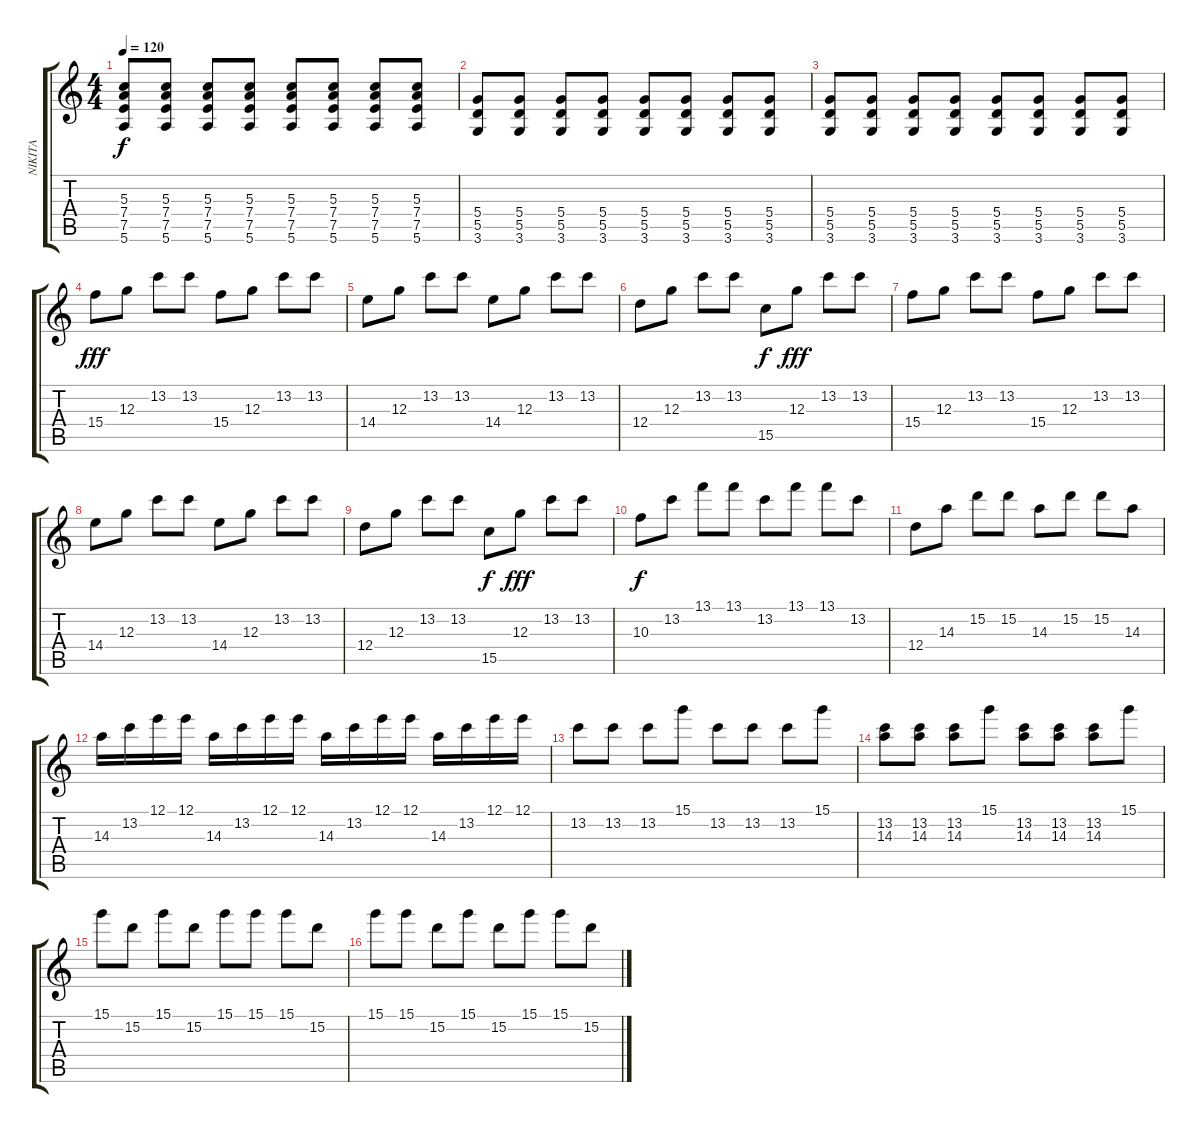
\track ("NIKITA" "NIKITA") {instrument electricguitarmuted}
\staff {score tabs}
\tuning (E4 B3 G3 D3 A2 E2) {hide}
\ts (4 4)
\tempo 120
\clef g2
\ks c
(5.3 7.4 7.5 5.6).8{dy f} (5.3 7.4 7.5 5.6).8 (5.3 7.4 7.5 5.6).8 (5.3 7.4 7.5 5.6).8 (5.3 7.4 7.5 5.6).8 (5.3 7.4 7.5 5.6).8 (5.3 7.4 7.5 5.6).8 (5.3 7.4 7.5 5.6).8 |
(5.4 5.5 3.6).8 (5.4 5.5 3.6).8 (5.4 5.5 3.6).8 (5.4 5.5 3.6).8 (5.4 5.5 3.6).8 (5.4 5.5 3.6).8 (5.4 5.5 3.6).8 (5.4 5.5 3.6).8 |
(5.4 5.5 3.6).8 (5.4 5.5 3.6).8 (5.4 5.5 3.6).8 (5.4 5.5 3.6).8 (5.4 5.5 3.6).8 (5.4 5.5 3.6).8 (5.4 5.5 3.6).8 (5.4 5.5 3.6).8 |
15.4.8{dy fff} 12.3.8 13.2.8 13.2.8 15.4.8 12.3.8 13.2.8 13.2.8 |
14.4.8 12.3.8 13.2.8 13.2.8 14.4.8 12.3.8 13.2.8 13.2.8 |
12.4.8 12.3.8 13.2.8 13.2.8 15.5.8{dy f} 12.3.8{dy fff} 13.2.8 13.2.8 |
15.4.8 12.3.8 13.2.8 13.2.8 15.4.8 12.3.8 13.2.8 13.2.8 |
14.4.8 12.3.8 13.2.8 13.2.8 14.4.8 12.3.8 13.2.8 13.2.8 |
12.4.8 12.3.8 13.2.8 13.2.8 15.5.8{dy f} 12.3.8{dy fff} 13.2.8 13.2.8 |
10.3.8{dy f} 13.2.8 13.1.8 13.1.8 13.2.8 13.1.8 13.1.8 13.2.8 |
12.4.8 14.3.8 15.2.8 15.2.8 14.3.8 15.2.8 15.2.8 14.3.8 |
14.3.16 13.2.16 12.1.16 12.1.16 14.3.16 13.2.16 12.1.16 12.1.16 14.3.16 13.2.16 12.1.16 12.1.16 14.3.16 13.2.16 12.1.16 12.1.16 |
13.2.8 13.2.8 13.2.8 15.1.8 13.2.8 13.2.8 13.2.8 15.1.8 |
(13.2 14.3).8 (13.2 14.3).8 (13.2 14.3).8 15.1.8 (13.2 14.3).8 (13.2 14.3).8 (13.2 14.3).8 15.1.8 |
15.1.8 15.2.8 15.1.8 15.2.8 15.1.8 15.1.8 15.1.8 15.2.8 |
15.1.8 15.1.8 15.2.8 15.1.8 15.2.8 15.1.8 15.1.8 15.2.8
